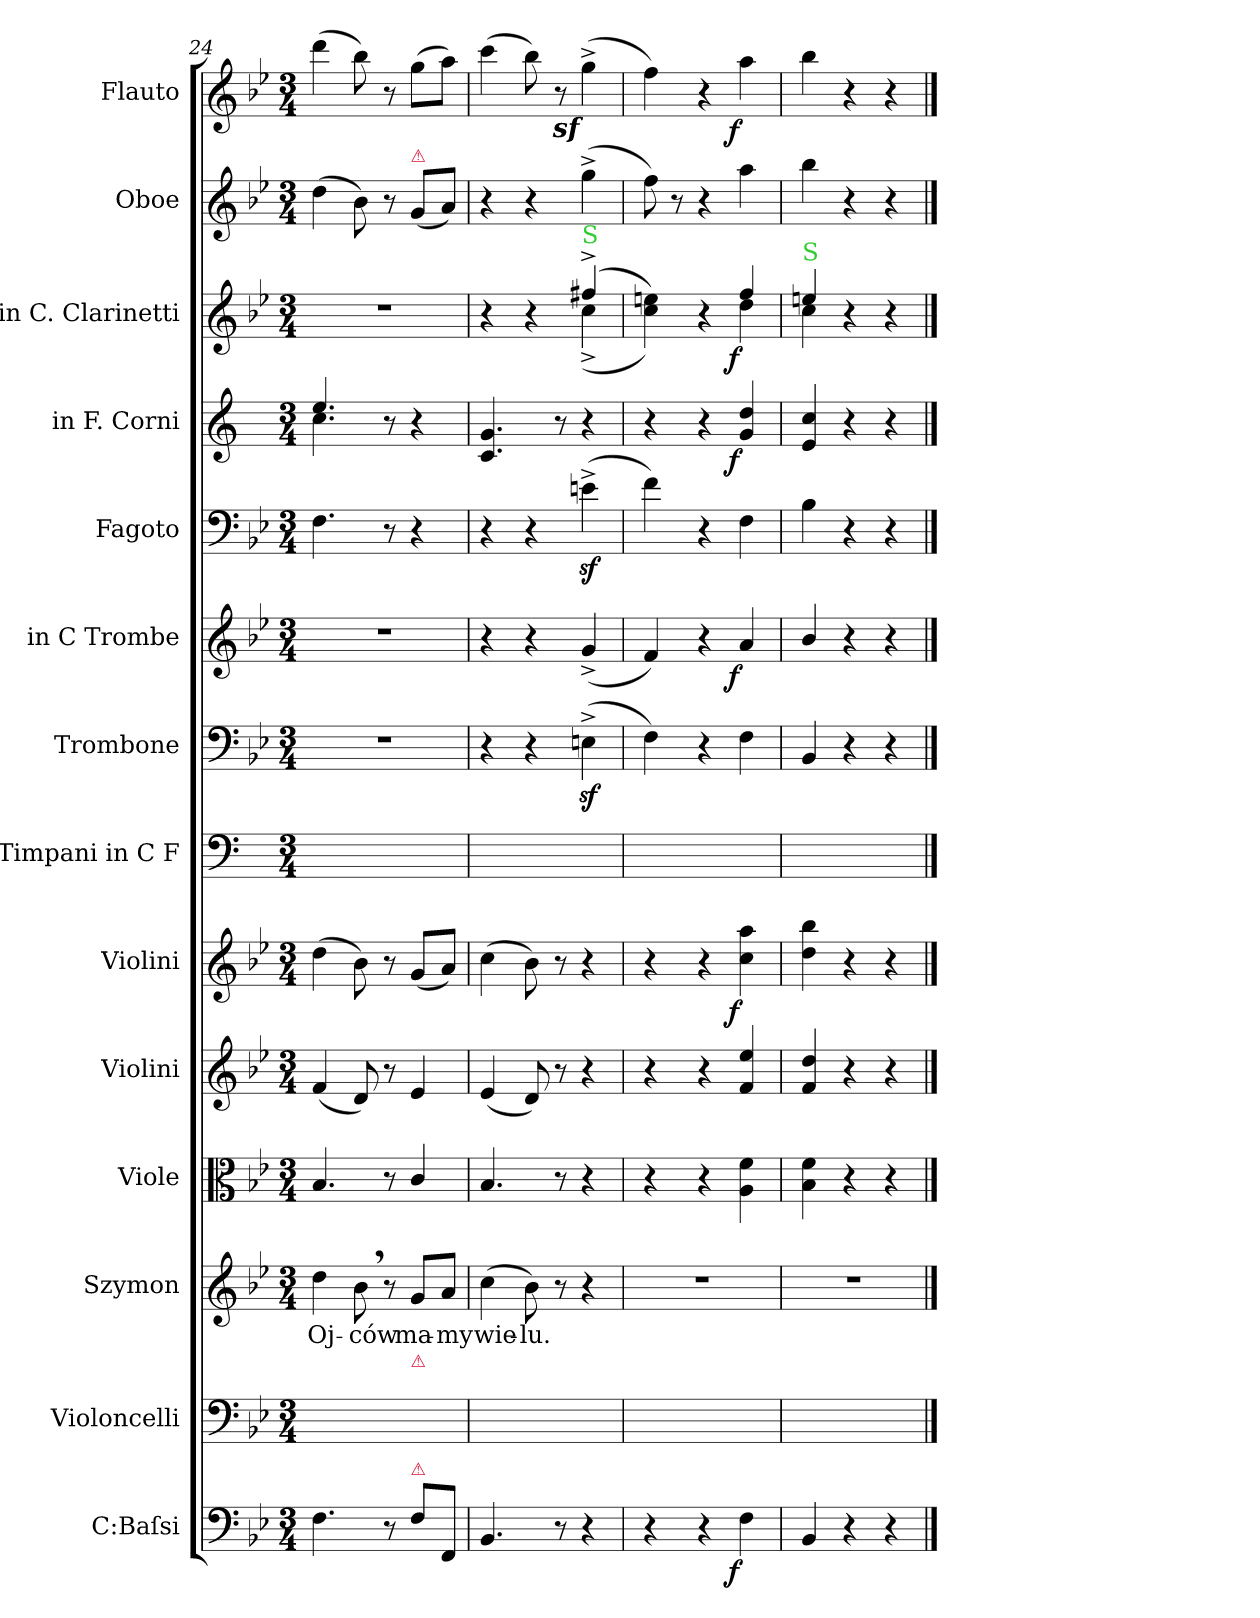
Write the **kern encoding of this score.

**kern	**dynam	**kern	**kern	**text	**kern	**kern	**kern	**dynam	**kern	**kern	**kern	**dynam	**kern	**kern	**dynam	**kern	**dynam	**kern	**kern	**dynam
*part14	*part14	*part13	*part12	*part12	*part11	*part10	*part9	*part9	*part8	*part7	*part6	*part6	*part5	*part4	*part4	*part3	*part3	*part2	*part1	*part1
*staff14	*staff14	*staff13	*staff12	*staff12	*staff11	*staff10	*staff9	*staff9	*staff8	*staff7	*staff6	*staff6	*staff5	*staff4	*staff4	*staff3	*staff3	*staff2	*staff1	*staff1
*I"C:Baſsi	*	*I"Violoncelli	*I"Szymon	*	*I"Viole	*I"Violini	*I"Violini	*	*I"Timpani in C F	*I"Trombone	*I"in C Trombe	*	*I"Fagoto	*I"in F. Corni	*	*I"in C. Clarinetti	*	*I"Oboe	*I"Flauto	*
*I'cb	*	*I'vlc	*	*	*	*I'vl 2	*I'vl 1	*	*I'timp	*I'trb	*	*	*I'fag	*	*	*	*	*I'ob	*I'fl	*
*clefF4	*	*clefF4	*clefG2	*	*clefC3	*clefG2	*clefG2	*	*clefF4	*clefF4	*clefG2	*	*clefF4	*clefG2	*	*clefG2	*	*clefG2	*clefG2	*
*	*	*	*ITrd8c12	*	*	*	*	*	*	*	*	*	*	*ITrd1c2	*	*ITrd1c2	*	*	*	*
*k[b-e-]	*	*k[b-e-]	*k[b-e-]	*	*k[b-e-]	*k[b-e-]	*k[b-e-]	*	*k[]	*k[b-e-]	*k[b-e-]	*	*k[b-e-]	*k[b-e-]	*	*k[b-e-a-d-]	*	*k[b-e-]	*k[b-e-]	*
*B-:	*	*B-:	*B-:	*	*B-:	*B-:	*B-:	*	*	*B-:	*B-:	*	*B-:	*B-:	*	*	*	*B-:	*B-:	*
*M3/4	*	*M3/4	*M3/4	*	*M3/4	*M3/4	*M3/4	*	*M3/4	*M3/4	*M3/4	*	*M3/4	*M3/4	*	*M3/4	*	*M3/4	*M3/4	*
=24	=24	=24	=24	=24	=24	=24	=24	=24	=24	=24	=24	=24	=24	=24	=24	=24	=24	=24	=24	=24
*	*	*	*	*	*	*	*	*	*	*	*	*	*	*^	*	*	*	*	*	*
4.F\	.	4.F\yy	4d\	Oj-	4.B-/	(<4f/	(>4dd\	.	2.ryy	2.r	2.r	.	4.F\	4.dd/	4.b-\	.	2.r	.	(>4dd\	(>4ddd\	.
.	.	.	8B-,<\	-ców	.	8d/)	8b-\)	.	.	.	.	.	.	.	.	.	.	.	8b-\)	8bb-\)	.
8r	.	8ryy	8r	.	8r	8r	8r	.	.	.	.	.	8r	8r	4.ryy	.	.	.	8r	8r	.
!	!	!	!	!	!	!	!	!	!	!	!	!	!	!	!	!	!	!	!LO:TX:a:color=crimson:t=⚠	!	!
!	!	!LO:TX:a:color=crimson:t=⚠	!	!	!	!	!	!	!	!	!	!	!	!	!	!	!	!	!	!	!
!LO:TX:a:color=crimson:t=⚠	!	!	!	!	!	!	!	!	!	!	!	!	!	!	!	!	!	!	!	!	!
8F\L	.	8F\Lyy	8G/L	ma-	4c/	4e-/	(<8g/L	.	.	.	.	.	4r	4r	.	.	.	.	(<8g/L	(>8gg\L	.
8FF/J	.	8FF/Jyy	8A/J	-my	.	.	8a/J)	.	.	.	.	.	.	.	.	.	.	.	8a/J)	8aa\J)	.
*	*	*	*	*	*	*	*	*	*	*	*	*	*	*v	*v	*	*	*	*	*	*
=25	=25	=25	=25	=25	=25	=25	=25	=25	=25	=25	=25	=25	=25	=25	=25	=25	=25	=25	=25	=25
*	*	*	*	*	*	*	*	*	*	*	*	*	*	*	*	*^	*	*	*	*
4.BB-/	.	4.BB-/yy	(>4c\	wie-	4.B-/	(<4e-/	(>4cc\	.	2.ryy	4r	4r	.	4r	4.B-/ 4.f/	.	4r	2ryy	.	4r	(>4ccc\	.
.	.	.	8B-\)	-lu.	.	8d/)	8b-\)	.	.	4r	4r	.	4r	.	.	4r	.	.	4r	8bb-\)	.
8r	.	8ryy	8r	.	8r	8r	8r	.	.	.	.	.	.	8r	.	.	.	.	.	8r	.
!	!	!	!	!	!	!	!	!	!	!	!	!	!	!	!	!LO:TX:a:color=limegreen:t=S	!	!	!	!	!
!	!	!	!	!	!	!	!	!	!	!	!	!	!	!	!	!	!	!	!	!LO:DY:rj	!
4r	.	4ryy	4r	.	4r	4r	4r	.	.	(4Enz<^	(4g^	.	(4enz<^	4r	.	(>4een^</	(4b-^	.	(4gg^	(>4ggz<^<\	.
=26	=26	=26	=26	=26	=26	=26	=26	=26	=26	=26	=26	=26	=26	=26	=26	=26	=26	=26	=26	=26	=26
4r	.	4ryy	2.r	.	4r	4r	4r	.	2.ryy	4F)	4f)	.	4f\)	4r	.	4b- 4ddn))	4ryy	.	8ff\)	4ff\)	.
.	.	.	.	.	.	.	.	.	.	.	.	.	.	.	.	.	.	.	8r	.	.
4r	.	4ryy	.	.	4r	4r	4r	.	.	4r	4r	.	4r	4r	.	4r	4ryy	.	4r	4r	.
!	!LO:DY:b:rj	!	!	!	!	!	!	!LO:DY:b:rj	!	!	!	!LO:DY:b:rj	!	!	!LO:DY:b:rj	!	!	!LO:DY:b:rj	!	!	!LO:DY:b:rj
4F\	f	4F\yy	.	.	4A\ 4f\	4f/ 4ee-/	4cc\ 4aa\	f	.	4F\	4a/	f	4F\	4f/ 4cc/	f	4ee-/	4cc\	f	4aa\	4aa\	f
=27	=27	=27	=27	=27	=27	=27	=27	=27	=27	=27	=27	=27	=27	=27	=27	=27	=27	=27	=27	=27	=27
!	!	!	!	!	!	!	!	!	!	!	!	!	!	!	!	!LO:TX:a:color=limegreen:t=S	!	!	!	!	!
4BB-/	.	4BB-/yy	2.r	.	4B-\ 4f\	4f/ 4dd/	4dd\ 4bb-\	.	2.ryy	4BB-/	4b-/	.	4B-\	4d/ 4b-/	.	4ddn/	4b-\	.	4bb-\	4bb-\	.
4r	.	4ryy	.	.	4r	4r	4r	.	.	4r	4r	.	4r	4r	.	4r	2ryy	.	4r	4r	.
4r	.	4ryy	.	.	4r	4r	4r	.	.	4r	4r	.	4r	4r	.	4r	.	.	4r	4r	.
*	*	*	*	*	*	*	*	*	*	*	*	*	*	*	*	*v	*v	*	*	*	*
==	==	==	==	==	==	==	==	==	==	==	==	==	==	==	==	==	==	==	==	==
*-	*-	*-	*-	*-	*-	*-	*-	*-	*-	*-	*-	*-	*-	*-	*-	*-	*-	*-	*-	*-
